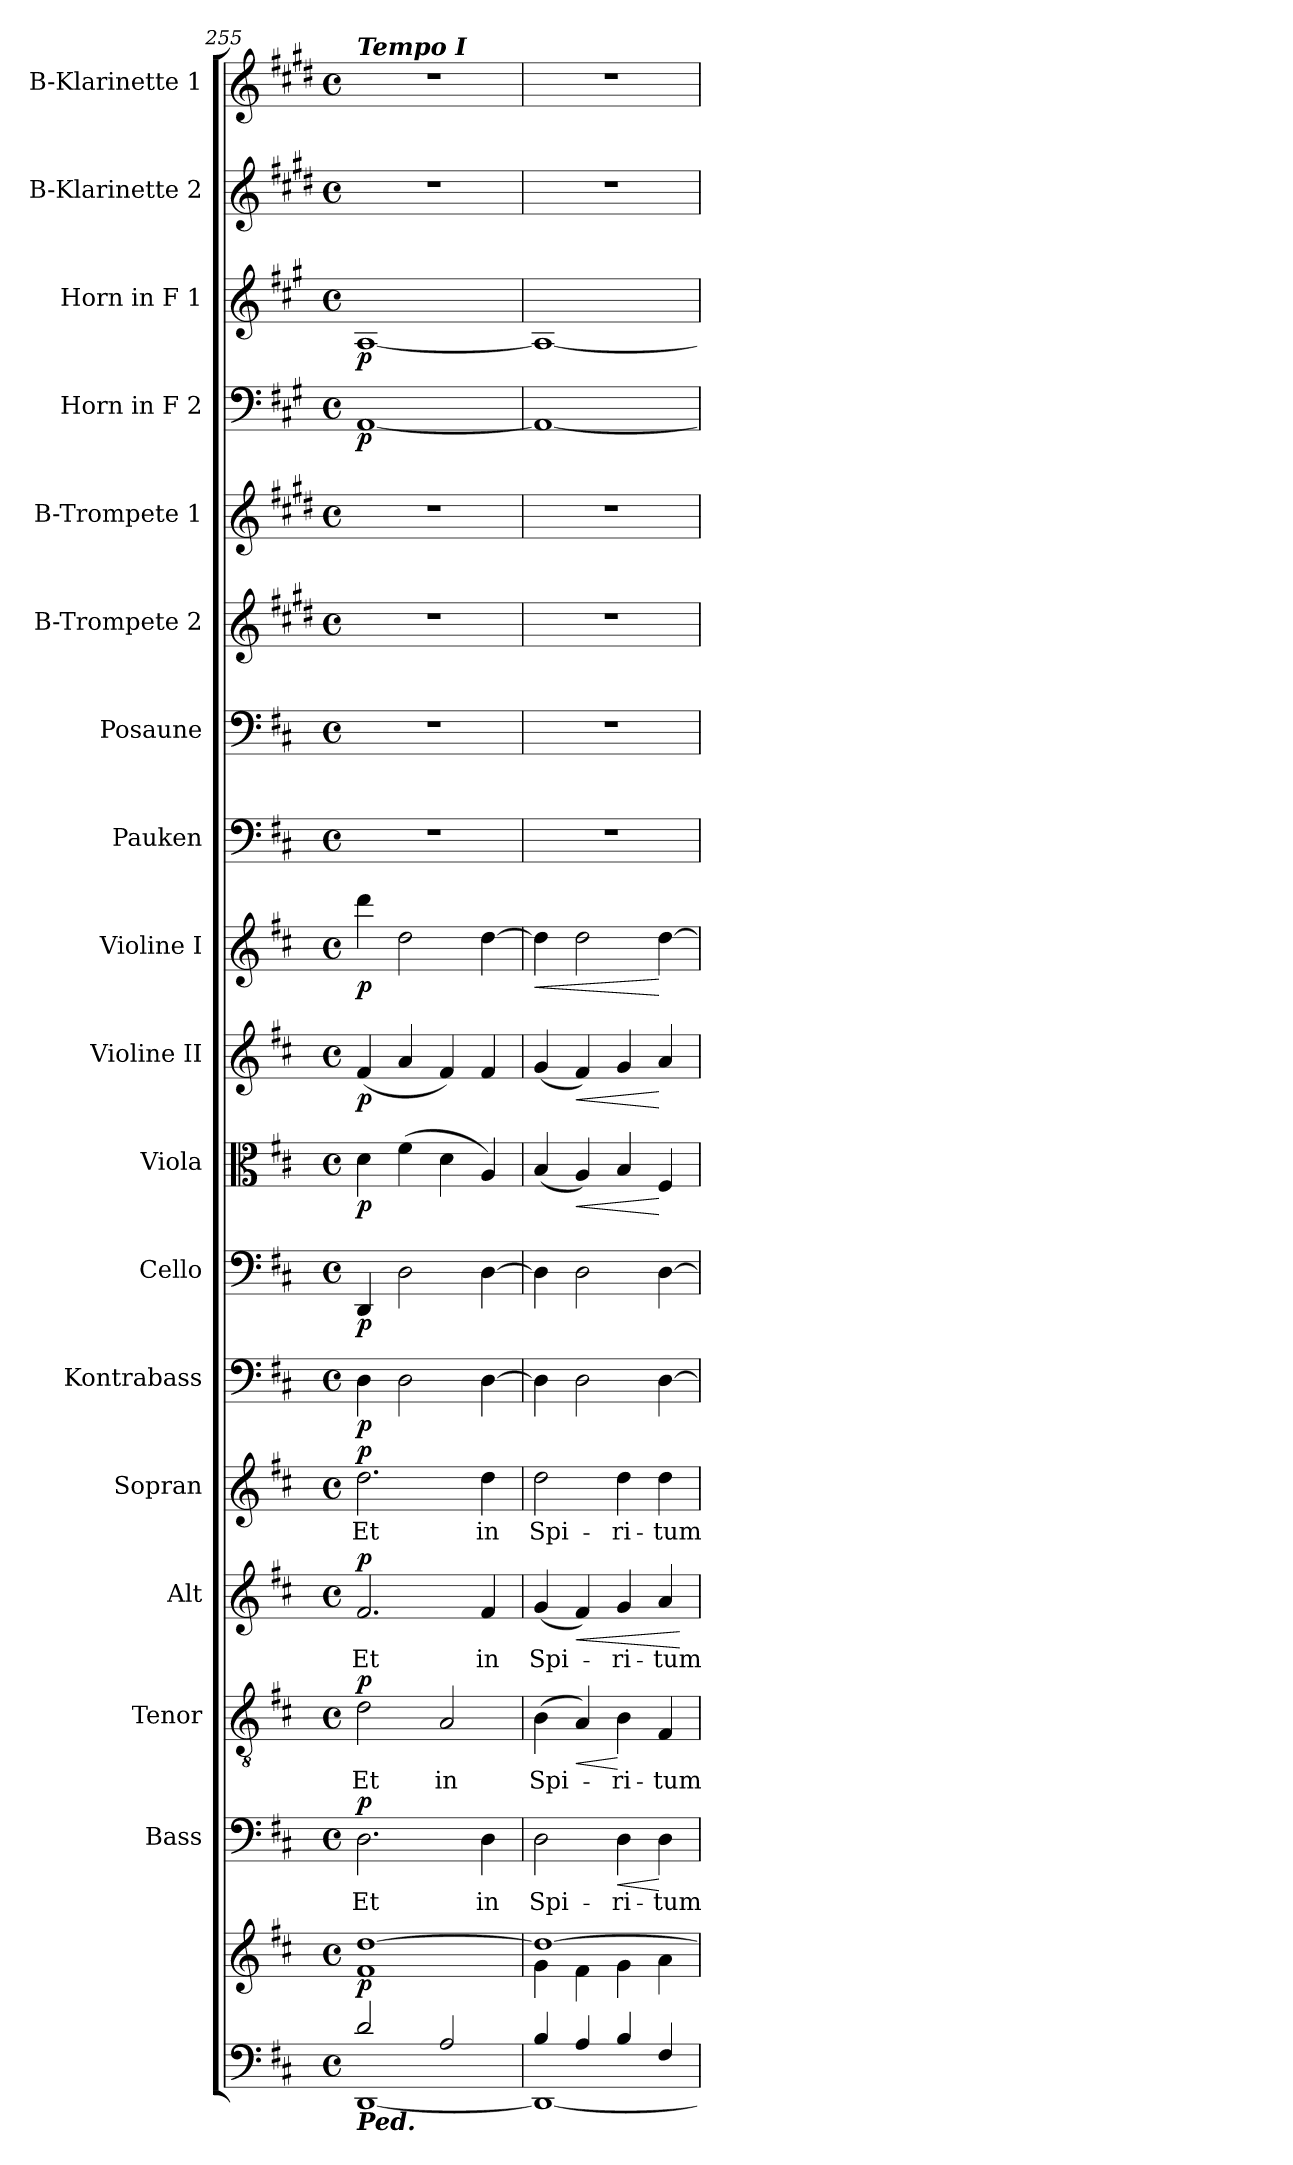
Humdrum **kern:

**kern	**kern	**dynam	**kern	**text	**dynam	**kern	**text	**dynam	**kern	**text	**dynam	**kern	**text	**dynam	**kern	**dynam	**kern	**dynam	**kern	**dynam	**kern	**dynam	**kern	**dynam	**kern	**kern	**kern	**kern	**kern	**dynam	**kern	**dynam	**kern	**kern
*part18	*part18	*part18	*part17	*part17	*part17	*part16	*part16	*part16	*part15	*part15	*part15	*part14	*part14	*part14	*part13	*part13	*part12	*part12	*part11	*part11	*part10	*part10	*part9	*part9	*part8	*part7	*part6	*part5	*part4	*part4	*part3	*part3	*part2	*part1
*staff19	*staff18	*staff18/19	*staff17	*staff17	*staff17	*staff16	*staff16	*staff16	*staff15	*staff15	*staff15	*staff14	*staff14	*staff14	*staff13	*staff13	*staff12	*staff12	*staff11	*staff11	*staff10	*staff10	*staff9	*staff9	*staff8	*staff7	*staff6	*staff5	*staff4	*staff4	*staff3	*staff3	*staff2	*staff1
*	*	*	*I"Bass	*	*	*I"Tenor	*	*	*I"Alt	*	*	*I"Sopran	*	*	*I"Kontrabass	*	*I"Cello	*	*I"Viola	*	*I"Violine II	*	*I"Violine I	*	*I"Pauken	*I"Posaune	*I"B-Trompete 2	*I"B-Trompete 1	*I"Horn in F 2	*	*I"Horn in F 1	*	*I"B-Klarinette 2	*I"B-Klarinette 1
*	*	*	*I'B.	*	*	*I'T.	*	*	*I'A.	*	*	*I'S.	*	*	*I'Kb.	*	*	*	*I'Vla.	*	*I'Vl. II	*	*I'Vl. I	*	*I'Pk.	*I'Pos.	*I'B Trp. 2	*I'B Trp. 1	*	*	*	*	*I'B Kl. 2	*I'B Kl. 1
*clefF4	*clefG2	*	*clefF4	*	*	*clefGv2	*	*	*clefG2	*	*	*clefG2	*	*	*clefF4	*	*clefF4	*	*clefC3	*	*clefG2	*	*clefG2	*	*clefF4	*clefF4	*clefG2	*clefG2	*clefF4	*	*clefG2	*	*clefG2	*clefG2
*	*	*	*	*	*	*	*	*	*	*	*	*	*	*	*ITrd7c12	*	*	*	*	*	*	*	*	*	*	*	*ITrd1c2	*ITrd1c2	*ITrd4c7	*	*ITrd4c7	*	*ITrd1c2	*ITrd1c2
*k[f#c#]	*k[f#c#]	*	*k[f#c#]	*	*	*k[f#c#]	*	*	*k[f#c#]	*	*	*k[f#c#]	*	*	*k[f#c#]	*	*k[f#c#]	*	*k[f#c#]	*	*k[f#c#]	*	*k[f#c#]	*	*k[f#c#]	*k[f#c#]	*k[f#c#]	*k[f#c#]	*k[f#c#]	*	*k[f#c#]	*	*k[f#c#]	*k[f#c#]
*D:	*D:	*	*D:	*	*	*D:	*	*	*D:	*	*	*D:	*	*	*D:	*	*D:	*	*D:	*	*D:	*	*D:	*	*D:	*D:	*D:	*D:	*D:	*	*D:	*	*D:	*D:
*M4/4	*M4/4	*	*M4/4	*	*	*M4/4	*	*	*M4/4	*	*	*M4/4	*	*	*M4/4	*	*M4/4	*	*M4/4	*	*M4/4	*	*M4/4	*	*M4/4	*M4/4	*M4/4	*M4/4	*M4/4	*	*M4/4	*	*M4/4	*M4/4
*met(c)	*met(c)	*	*met(c)	*	*	*met(c)	*	*	*met(c)	*	*	*met(c)	*	*	*met(c)	*	*met(c)	*	*met(c)	*	*met(c)	*	*met(c)	*	*met(c)	*met(c)	*met(c)	*met(c)	*met(c)	*	*met(c)	*	*met(c)	*met(c)
=255	=255	=255	=255	=255	=255	=255	=255	=255	=255	=255	=255	=255	=255	=255	=255	=255	=255	=255	=255	=255	=255	=255	=255	=255	=255	=255	=255	=255	=255	=255	=255	=255	=255	=255
*^	*^	*	*	*	*	*	*	*	*	*	*	*	*	*	*	*	*	*	*	*	*	*	*	*	*	*	*	*	*	*	*	*	*	*
!	!	!	!	!	!	!	!	!	!	!	!	!	!	!	!	!	!	!	!	!	!	!	!	!	!	!	!	!	!	!	!	!	!	!	!	!LO:TX:a:Bi:t=Tempo I
!LO:TX:b:Bi:t=Ped.	!	!	!	!	!	!	!	!	!	!	!	!	!	!	!	!	!	!	!	!	!	!	!	!	!	!	!	!	!	!	!	!	!	!	!	!
!	!	!	!	!LO:DY:b	!	!LO:LY:b	!LO:DY:a	!	!LO:LY:b	!LO:DY:a	!	!LO:LY:b	!LO:DY:a	!	!LO:LY:b	!LO:DY:a	!	!LO:DY:b	!	!LO:DY:b	!	!LO:DY:b	!	!LO:DY:b	!	!LO:DY:b	!	!	!	!	!	!LO:DY:b	!	!LO:DY:b	!	!
2d/	[<1DD	[>1dd	1f#	p	2.D\	Et	p	2d\	Et	p	2.f#/	Et	p	2.dd\	Et	p	4DD\	p	4DD/	p	4d\	p	(<4f#/	p	4ddd\	p	1r	1r	1r	1r	[1DD	p	[1D	p	1r	1r
.	.	.	.	.	.	.	.	.	.	.	.	.	.	.	.	.	2DD\	.	2D\	.	(>4f#\	.	4a/	.	2dd\	.	.	.	.	.	.	.	.	.	.	.
!	!	!	!	!	!	!	!	!	!LO:LY:b	!	!	!	!	!	!	!	!	!	!	!	!	!	!	!	!	!	!	!	!	!	!	!	!	!	!	!
2A/	.	.	.	.	.	.	.	2A/	in	.	.	.	.	.	.	.	.	.	.	.	4d\	.	4f#/)	.	.	.	.	.	.	.	.	.	.	.	.	.
!	!	!	!	!	!	!LO:LY:b	!	!	!	!	!	!LO:LY:b	!	!	!LO:LY:b	!	!	!	!	!	!	!	!	!	!	!	!	!	!	!	!	!	!	!	!	!
.	.	.	.	.	4D\	in	.	.	.	.	4f#/	in	.	4dd\	in	.	[4DD\	.	[4D\	.	4A/)	.	4f#/	.	[4dd\	.	.	.	.	.	.	.	.	.	.	.
=256	=256	=256	=256	=256	=256	=256	=256	=256	=256	=256	=256	=256	=256	=256	=256	=256	=256	=256	=256	=256	=256	=256	=256	=256	=256	=256	=256	=256	=256	=256	=256	=256	=256	=256	=256	=256
!	!	!	!	!	!	!LO:LY:b	!	!	!LO:LY:b	!	!	!LO:LY:b	!	!	!LO:LY:b	!	!	!	!	!	!	!	!	!	!	!LO:HP:b	!	!	!	!	!	!	!	!	!	!
4B/	1DD_	1dd_	4g\	.	2D\	Spi-	.	(>4B\	Spi-	.	(<4g/	Spi-	.	2dd\	Spi-	.	4DD\]	.	4D\]	.	(<4B/	.	(<4g/	.	4dd\]	<	1r	1r	1r	1r	1DD_	.	1D_	.	1r	1r
!	!	!	!	!	!	!	!	!	!	!LO:HP:b	!	!	!LO:HP:b	!	!	!	!	!	!	!	!	!LO:HP:b	!	!LO:HP:b	!	!	!	!	!	!	!	!	!	!	!	!
4A/	.	.	4f#\	.	.	.	.	4A/)	.	<	4f#/)	.	<	.	.	.	2DD\	.	2D\	.	4A/)	<	4f#/)	<	2dd\	.	.	.	.	.	.	.	.	.	.	.
!	!	!	!	!	!	!LO:LY:b	!LO:HP:b	!	!LO:LY:b	!	!	!LO:LY:b	!	!	!LO:LY:b	!	!	!	!	!	!	!	!	!	!	!	!	!	!	!	!	!	!	!	!	!
4B/	.	.	4g\	.	4D\	-ri-	<	4B\	-ri-	[	4g/	-ri-	.	4dd\	-ri-	.	.	.	.	.	4B/	.	4g/	.	.	.	.	.	.	.	.	.	.	.	.	.
!	!	!	!	!	!	!LO:LY:b	!	!	!LO:LY:b	!	!	!LO:LY:b	!	!	!LO:LY:b	!	!	!	!	!	!	!	!	!	!	!	!	!	!	!	!	!	!	!	!	!
4F#/	.	.	4a\	.	4D\	-tum	[	4F#/	-tum	.	4a/	-tum	.	4dd\	-tum	.	[4DD\	.	[4D\	.	4F#/	[	4a/	[	[4dd\	[	.	.	.	.	.	.	.	.	.	.
*v	*v	*	*	*	*	*	*	*	*	*	*	*	*	*	*	*	*	*	*	*	*	*	*	*	*	*	*	*	*	*	*	*	*	*	*	*
*	*v	*v	*	*	*	*	*	*	*	*	*	*	*	*	*	*	*	*	*	*	*	*	*	*	*	*	*	*	*	*	*	*	*	*	*
.	.	.	.	.	.	.	.	.	.	.	[	.	.	.	.	.	.	.	.	.	.	.	.	.	.	.	.	.	.	.	.	.	.	.
=	=	=	=	=	=	=	=	=	=	=	=	=	=	=	=	=	=	=	=	=	=	=	=	=	=	=	=	=	=	=	=	=	=	=
*-	*-	*-	*-	*-	*-	*-	*-	*-	*-	*-	*-	*-	*-	*-	*-	*-	*-	*-	*-	*-	*-	*-	*-	*-	*-	*-	*-	*-	*-	*-	*-	*-	*-	*-
